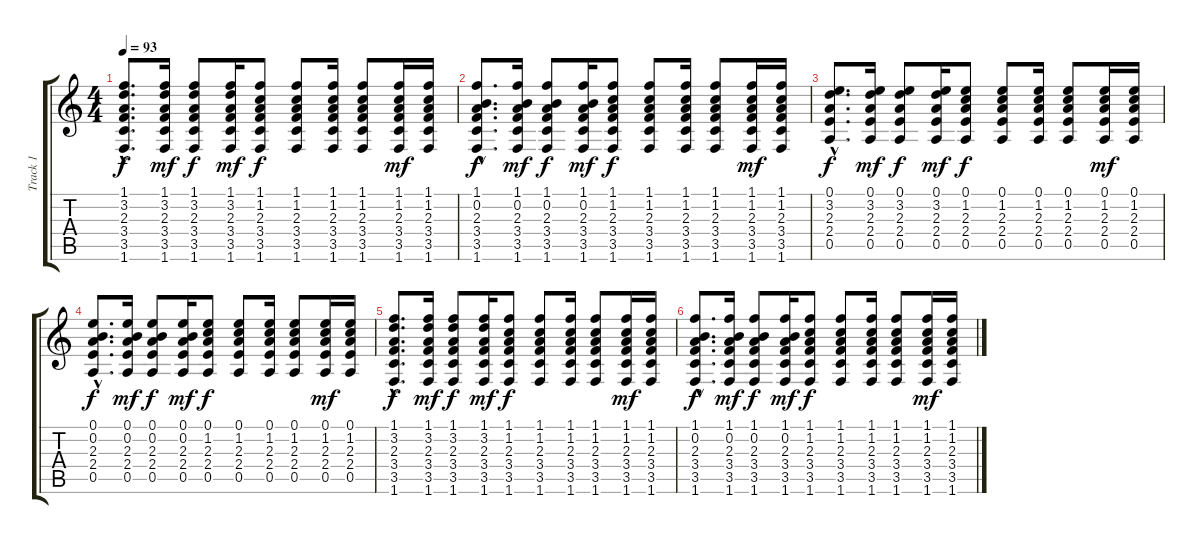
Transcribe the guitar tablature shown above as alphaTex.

\track ("Track 1" "Track 1") {instrument acousticguitarsteel}
\staff {score tabs}
\tuning (E4 B3 G3 D3 A2 E2) {hide}
\ts (4 4)
\tempo 93
\clef g2
\ks c
(1.1{hac} 3.2{hac} 2.3{hac} 3.4{hac} 3.5{hac} 1.6{hac}).8{d dy f} (1.1 3.2 2.3 3.4 3.5 1.6).16{dy mf} (1.1 3.2 2.3 3.4 3.5 1.6).8{dy f} (1.1 3.2 2.3 3.4 3.5 1.6).16{dy mf} (1.1 1.2 2.3 3.4 3.5 1.6).8{dy f} (1.1 1.2 2.3 3.4 3.5 1.6).8 (1.1 1.2 2.3 3.4 3.5 1.6).16 (1.1 1.2 2.3 3.4 3.5 1.6).8 (1.1 1.2 2.3 3.4 3.5 1.6).16{dy mf} (1.1 1.2 2.3 3.4 3.5 1.6).16 |
(1.1{hac} 0.2{hac} 2.3{hac} 3.4{hac} 3.5{hac} 1.6{hac}).8{d dy f} (1.1 0.2 2.3 3.4 3.5 1.6).16{dy mf} (1.1 0.2 2.3 3.4 3.5 1.6).8{dy f} (1.1 0.2 2.3 3.4 3.5 1.6).16{dy mf} (1.1 1.2 2.3 3.4 3.5 1.6).8{dy f} (1.1 1.2 2.3 3.4 3.5 1.6).8 (1.1 1.2 2.3 3.4 3.5 1.6).16 (1.1 1.2 2.3 3.4 3.5 1.6).8 (1.1 1.2 2.3 3.4 3.5 1.6).16{dy mf} (1.1 1.2 2.3 3.4 3.5 1.6).16 |
(0.1{hac} 3.2{hac} 2.3{hac} 2.4{hac} 0.5{hac}).8{d dy f} (0.1 3.2 2.3 2.4 0.5).16{dy mf} (0.1 3.2 2.3 2.4 0.5).8{dy f} (0.1 3.2 2.3 2.4 0.5).16{dy mf} (0.1 1.2 2.3 2.4 0.5).8{dy f} (0.1 1.2 2.3 2.4 0.5).8 (0.1 1.2 2.3 2.4 0.5).16 (0.1 1.2 2.3 2.4 0.5).8 (0.1 1.2 2.3 2.4 0.5).16{dy mf} (0.1 1.2 2.3 2.4 0.5).16 |
(0.1{hac} 0.2{hac} 2.3{hac} 2.4{hac} 0.5{hac}).8{d dy f} (0.1 0.2 2.3 2.4 0.5).16{dy mf} (0.1 0.2 2.3 2.4 0.5).8{dy f} (0.1 0.2 2.3 2.4 0.5).16{dy mf} (0.1 1.2 2.3 2.4 0.5).8{dy f} (0.1 1.2 2.3 2.4 0.5).8 (0.1 1.2 2.3 2.4 0.5).16 (0.1 1.2 2.3 2.4 0.5).8 (0.1 1.2 2.3 2.4 0.5).16{dy mf} (0.1 1.2 2.3 2.4 0.5).16 |
(1.1{hac} 3.2{hac} 2.3{hac} 3.4{hac} 3.5{hac} 1.6{hac}).8{d dy f} (1.1 3.2 2.3 3.4 3.5 1.6).16{dy mf} (1.1 3.2 2.3 3.4 3.5 1.6).8{dy f} (1.1 3.2 2.3 3.4 3.5 1.6).16{dy mf} (1.1 1.2 2.3 3.4 3.5 1.6).8{dy f} (1.1 1.2 2.3 3.4 3.5 1.6).8 (1.1 1.2 2.3 3.4 3.5 1.6).16 (1.1 1.2 2.3 3.4 3.5 1.6).8 (1.1 1.2 2.3 3.4 3.5 1.6).16{dy mf} (1.1 1.2 2.3 3.4 3.5 1.6).16 |
(1.1{hac} 0.2{hac} 2.3{hac} 3.4{hac} 3.5{hac} 1.6{hac}).8{d dy f} (1.1 0.2 2.3 3.4 3.5 1.6).16{dy mf} (1.1 0.2 2.3 3.4 3.5 1.6).8{dy f} (1.1 0.2 2.3 3.4 3.5 1.6).16{dy mf} (1.1 1.2 2.3 3.4 3.5 1.6).8{dy f} (1.1 1.2 2.3 3.4 3.5 1.6).8 (1.1 1.2 2.3 3.4 3.5 1.6).16 (1.1 1.2 2.3 3.4 3.5 1.6).8 (1.1 1.2 2.3 3.4 3.5 1.6).16{dy mf} (1.1 1.2 2.3 3.4 3.5 1.6).16
